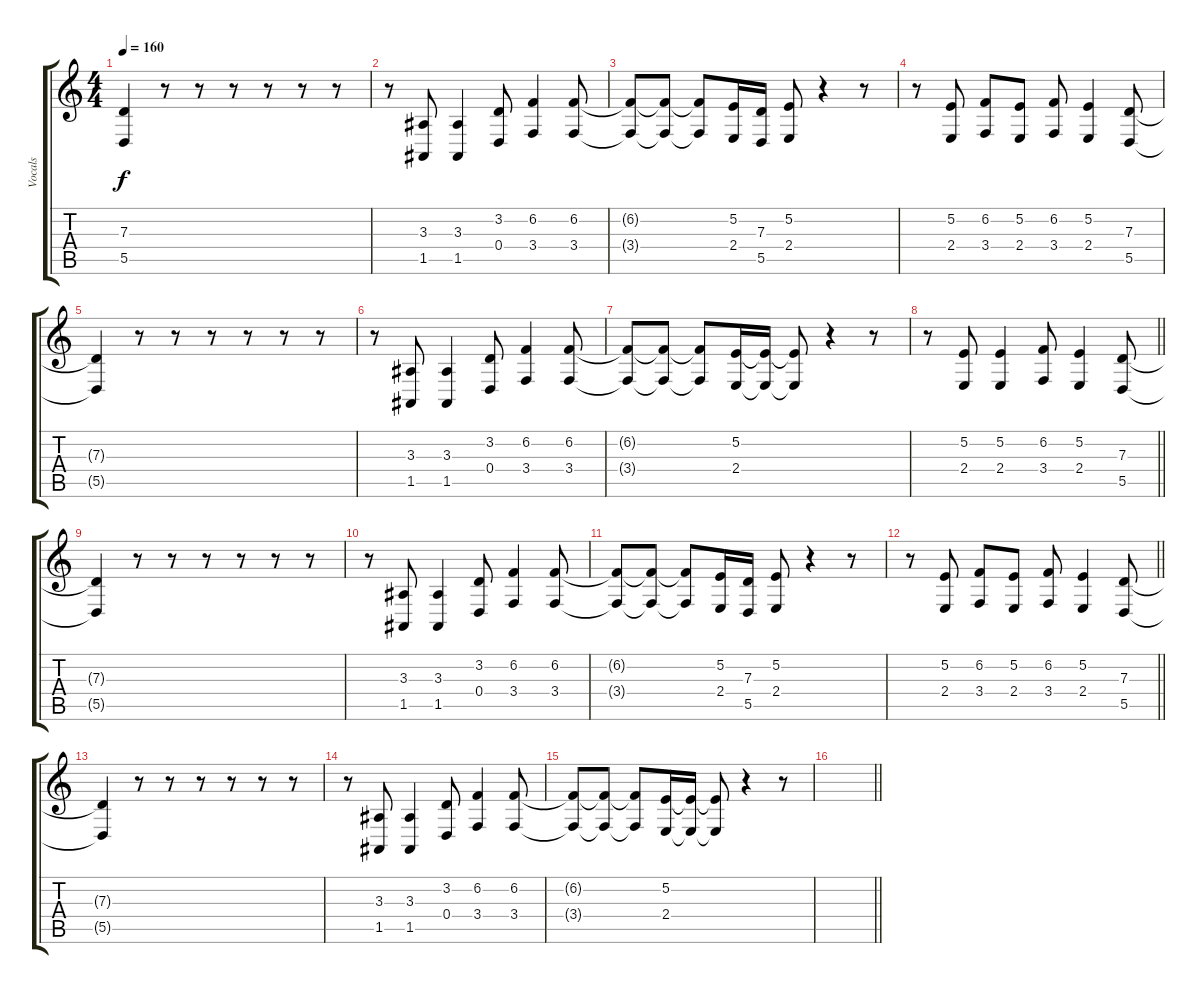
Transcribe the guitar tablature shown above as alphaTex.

\track ("Vocals" "Vocals") {instrument cello}
\staff {score tabs}
\tuning (E4 B3 G3 D3 A2 E2) {hide}
\ts (4 4)
\tempo 160
\clef g2
\ks c
(7.3{t} 5.5{t}).4{dy f} r.8 r.8 r.8 r.8 r.8 r.8 |
r.8 (3.3 1.5).8 (3.3 1.5).4 (3.2 0.4).8 (6.2 3.4).4 (6.2 3.4).8 |
(6.2{t} 3.4{t}).8 (6.2{t} 3.4{t}).8 (6.2{t} 3.4{t}).8 (5.2 2.4).16 (7.3 5.5).16 (5.2 2.4).8 r.4 r.8 |
r.8 (5.2 2.4).8 (6.2 3.4).8 (5.2 2.4).8 (6.2 3.4).8 (5.2 2.4).4 (7.3 5.5).8 |
(7.3{t} 5.5{t}).4 r.8 r.8 r.8 r.8 r.8 r.8 |
r.8 (3.3 1.5).8 (3.3 1.5).4 (3.2 0.4).8 (6.2 3.4).4 (6.2 3.4).8 |
(6.2{t} 3.4{t}).8 (6.2{t} 3.4{t}).8 (6.2{t} 3.4{t}).8 (5.2 2.4).16 (5.2{t} 2.4{t}).16 (5.2{t} 2.4{t}).8 r.4 r.8 |
\barLineRight lightlight
r.8 (5.2 2.4).8 (5.2 2.4).4 (6.2 3.4).8 (5.2 2.4).4 (7.3 5.5).8 |
(7.3{t} 5.5{t}).4 r.8 r.8 r.8 r.8 r.8 r.8 |
r.8 (3.3 1.5).8 (3.3 1.5).4 (3.2 0.4).8 (6.2 3.4).4 (6.2 3.4).8 |
(6.2{t} 3.4{t}).8 (6.2{t} 3.4{t}).8 (6.2{t} 3.4{t}).8 (5.2 2.4).16 (7.3 5.5).16 (5.2 2.4).8 r.4 r.8 |
\barLineRight lightlight
r.8 (5.2 2.4).8 (6.2 3.4).8 (5.2 2.4).8 (6.2 3.4).8 (5.2 2.4).4 (7.3 5.5).8 |
(7.3{t} 5.5{t}).4 r.8 r.8 r.8 r.8 r.8 r.8 |
r.8 (3.3 1.5).8 (3.3 1.5).4 (3.2 0.4).8 (6.2 3.4).4 (6.2 3.4).8 |
(6.2{t} 3.4{t}).8 (6.2{t} 3.4{t}).8 (6.2{t} 3.4{t}).8 (5.2 2.4).16 (5.2{t} 2.4{t}).16 (5.2{t} 2.4{t}).8 r.4 r.8 |
\barLineRight lightlight
